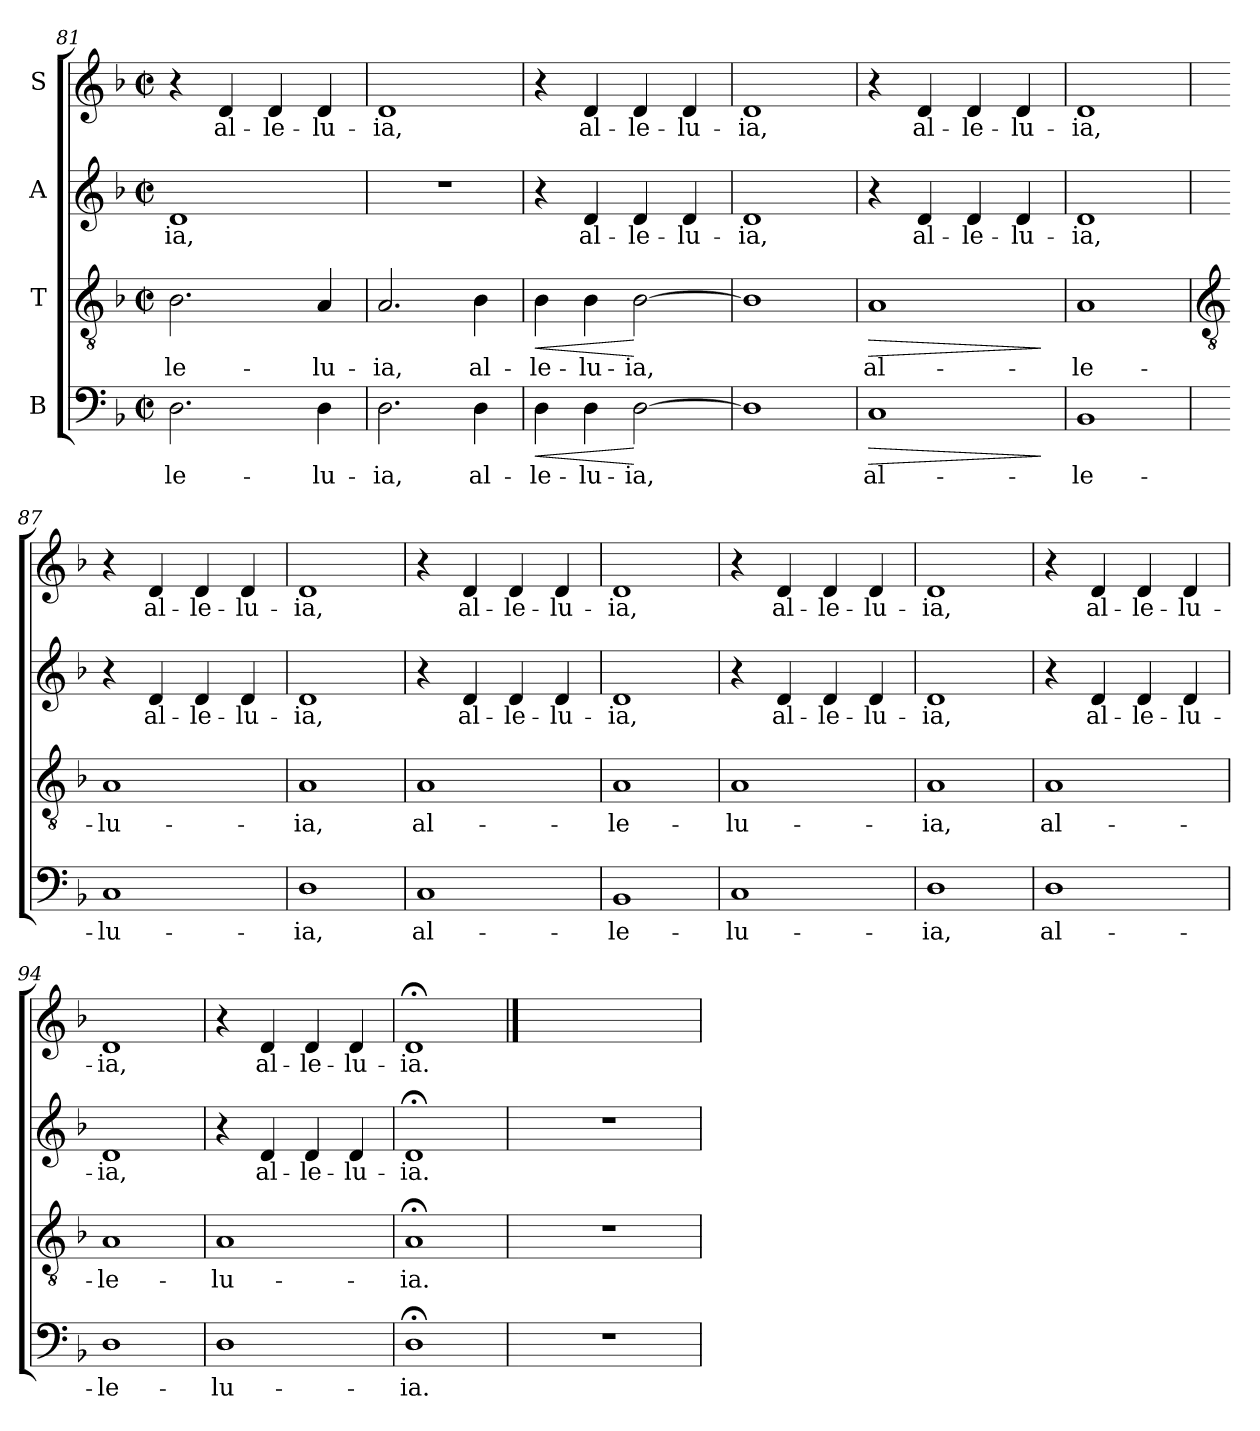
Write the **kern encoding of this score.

**kern	**text	**dynam	**kern	**text	**dynam	**kern	**text	**kern	**text
*part4	*part4	*part4	*part3	*part3	*part3	*part2	*part2	*part1	*part1
*staff4	*staff4	*staff4	*staff3	*staff3	*staff3	*staff2	*staff2	*staff1	*staff1
*I"B	*	*	*I"T	*	*	*I"A	*	*I"S	*
*clefF4	*	*	*clefGv2	*	*	*clefG2	*	*clefG2	*
*k[b-]	*	*	*k[b-]	*	*	*k[b-]	*	*k[b-]	*
*F:	*	*	*F:	*	*	*F:	*	*F:	*
*M2/2	*	*	*M2/2	*	*	*M2/2	*	*M2/2	*
*met(c|)	*	*	*met(c|)	*	*	*met(c|)	*	*met(c|)	*
=81	=81	=81	=81	=81	=81	=81	=81	=81	=81
!	!LO:LY:b	!	!	!LO:LY:b	!	!	!LO:LY:b	!	!
2.D\	-le-	.	2.B-\	-le-	.	1d	-ia,	4r	.
!	!	!	!	!	!	!	!	!	!LO:LY:b
.	.	.	.	.	.	.	.	4d/	al-
!	!	!	!	!	!	!	!	!	!LO:LY:b
.	.	.	.	.	.	.	.	4d/	-le-
!	!LO:LY:b	!	!	!LO:LY:b	!	!	!	!	!LO:LY:b
4D\	-lu-	.	4A/	-lu-	.	.	.	4d/	-lu-
=82	=82	=82	=82	=82	=82	=82	=82	=82	=82
!	!LO:LY:b	!	!	!LO:LY:b	!	!	!	!	!LO:LY:b
2.D\	-ia,	.	2.A/	-ia,	.	1r	.	1d	-ia,
!	!LO:LY:b	!	!	!LO:LY:b	!	!	!	!	!
4D\	al-	.	4B-\	al-	.	.	.	.	.
=83	=83	=83	=83	=83	=83	=83	=83	=83	=83
!	!LO:LY:b	!LO:HP:b	!	!LO:LY:b	!LO:HP:b	!	!	!	!
4D\	-le-	<	4B-\	-le-	<	4r	.	4r	.
!	!LO:LY:b	!	!	!LO:LY:b	!	!	!LO:LY:b	!	!LO:LY:b
4D\	-lu-	.	4B-\	-lu-	.	4d/	al-	4d/	al-
!	!LO:LY:b	!	!	!LO:LY:b	!	!	!LO:LY:b	!	!LO:LY:b
[2D\	-ia,	[	[2B-\	-ia,	[	4d/	-le-	4d/	-le-
!	!	!	!	!	!	!	!LO:LY:b	!	!LO:LY:b
.	.	.	.	.	.	4d/	-lu-	4d/	-lu-
=84	=84	=84	=84	=84	=84	=84	=84	=84	=84
!	!	!	!	!	!	!	!LO:LY:b	!	!LO:LY:b
1D]	.	.	1B-]	.	.	1d	-ia,	1d	-ia,
=85	=85	=85	=85	=85	=85	=85	=85	=85	=85
!	!LO:LY:b	!LO:HP:b	!	!LO:LY:b	!LO:HP:b	!	!	!	!
1C	al-	>	1A	al-	>	4r	.	4r	.
!	!	!	!	!	!	!	!LO:LY:b	!	!LO:LY:b
.	.	.	.	.	.	4d/	al-	4d/	al-
!	!	!	!	!	!	!	!LO:LY:b	!	!LO:LY:b
.	.	.	.	.	.	4d/	-le-	4d/	-le-
!	!	!	!	!	!	!	!LO:LY:b	!	!LO:LY:b
.	.	.	.	.	.	4d/	-lu-	4d/	-lu-
.	.	]	.	.	]	.	.	.	.
=86	=86	=86	=86	=86	=86	=86	=86	=86	=86
!	!LO:LY:b	!	!	!LO:LY:b	!	!	!LO:LY:b	!	!LO:LY:b
1BB-	-le-	.	1A	-le-	.	1d	-ia,	1d	-ia,
!!LO:LB:g=z
=87	=87	=87	=87	=87	=87	=87	=87	=87	=87
*	*	*	*clefGv2	*	*	*	*	*	*
!	!LO:LY:b	!	!	!LO:LY:b	!	!	!	!	!
1C	-lu-	.	1A	-lu-	.	4r	.	4r	.
!	!	!	!	!	!	!	!LO:LY:b	!	!LO:LY:b
.	.	.	.	.	.	4d/	al-	4d/	al-
!	!	!	!	!	!	!	!LO:LY:b	!	!LO:LY:b
.	.	.	.	.	.	4d/	-le-	4d/	-le-
!	!	!	!	!	!	!	!LO:LY:b	!	!LO:LY:b
.	.	.	.	.	.	4d/	-lu-	4d/	-lu-
=88	=88	=88	=88	=88	=88	=88	=88	=88	=88
!	!LO:LY:b	!	!	!LO:LY:b	!	!	!LO:LY:b	!	!LO:LY:b
1D	-ia,	.	1A	-ia,	.	1d	-ia,	1d	-ia,
=89	=89	=89	=89	=89	=89	=89	=89	=89	=89
!	!LO:LY:b	!	!	!LO:LY:b	!	!	!	!	!
1C	al-	.	1A	al-	.	4r	.	4r	.
!	!	!	!	!	!	!	!LO:LY:b	!	!LO:LY:b
.	.	.	.	.	.	4d/	al-	4d/	al-
!	!	!	!	!	!	!	!LO:LY:b	!	!LO:LY:b
.	.	.	.	.	.	4d/	-le-	4d/	-le-
!	!	!	!	!	!	!	!LO:LY:b	!	!LO:LY:b
.	.	.	.	.	.	4d/	-lu-	4d/	-lu-
=90	=90	=90	=90	=90	=90	=90	=90	=90	=90
!	!LO:LY:b	!	!	!LO:LY:b	!	!	!LO:LY:b	!	!LO:LY:b
1BB-	-le-	.	1A	-le-	.	1d	-ia,	1d	-ia,
=91	=91	=91	=91	=91	=91	=91	=91	=91	=91
!	!LO:LY:b	!	!	!LO:LY:b	!	!	!	!	!
1C	-lu-	.	1A	-lu-	.	4r	.	4r	.
!	!	!	!	!	!	!	!LO:LY:b	!	!LO:LY:b
.	.	.	.	.	.	4d/	al-	4d/	al-
!	!	!	!	!	!	!	!LO:LY:b	!	!LO:LY:b
.	.	.	.	.	.	4d/	-le-	4d/	-le-
!	!	!	!	!	!	!	!LO:LY:b	!	!LO:LY:b
.	.	.	.	.	.	4d/	-lu-	4d/	-lu-
=92	=92	=92	=92	=92	=92	=92	=92	=92	=92
!	!LO:LY:b	!	!	!LO:LY:b	!	!	!LO:LY:b	!	!LO:LY:b
1D	-ia,	.	1A	-ia,	.	1d	-ia,	1d	-ia,
=93	=93	=93	=93	=93	=93	=93	=93	=93	=93
!	!LO:LY:b	!	!	!LO:LY:b	!	!	!	!	!
1D	al-	.	1A	al-	.	4r	.	4r	.
!	!	!	!	!	!	!	!LO:LY:b	!	!LO:LY:b
.	.	.	.	.	.	4d/	al-	4d/	al-
!	!	!	!	!	!	!	!LO:LY:b	!	!LO:LY:b
.	.	.	.	.	.	4d/	-le-	4d/	-le-
!	!	!	!	!	!	!	!LO:LY:b	!	!LO:LY:b
.	.	.	.	.	.	4d/	-lu-	4d/	-lu-
=94	=94	=94	=94	=94	=94	=94	=94	=94	=94
!	!LO:LY:b	!	!	!LO:LY:b	!	!	!LO:LY:b	!	!LO:LY:b
1D	-le-	.	1A	-le-	.	1d	-ia,	1d	-ia,
=95	=95	=95	=95	=95	=95	=95	=95	=95	=95
!	!LO:LY:b	!	!	!LO:LY:b	!	!	!	!	!
1D	-lu-	.	1A	-lu-	.	4r	.	4r	.
!	!	!	!	!	!	!	!LO:LY:b	!	!LO:LY:b
.	.	.	.	.	.	4d/	al-	4d/	al-
!	!	!	!	!	!	!	!LO:LY:b	!	!LO:LY:b
.	.	.	.	.	.	4d/	-le-	4d/	-le-
!	!	!	!	!	!	!	!LO:LY:b	!	!LO:LY:b
.	.	.	.	.	.	4d/	-lu-	4d/	-lu-
=96	=96	=96	=96	=96	=96	=96	=96	=96	=96
!	!LO:LY:b	!	!	!LO:LY:b	!	!	!LO:LY:b	!	!LO:LY:b
1D;<	-ia.	.	1A;<	-ia.	.	1d;<	-ia.	1d;<	-ia.
=97	==97	==97	=97	==97	==97	=97	==97	==97	==97
1r	.	.	1r	.	.	1r	.	4ryy	.
.	.	.	.	.	.	.	.	4ryy	.
.	.	.	.	.	.	.	.	4ryy	.
.	.	.	.	.	.	.	.	4ryy	.
=	=	=	=	=	=	=	=	=	=
*-	*-	*-	*-	*-	*-	*-	*-	*-	*-
